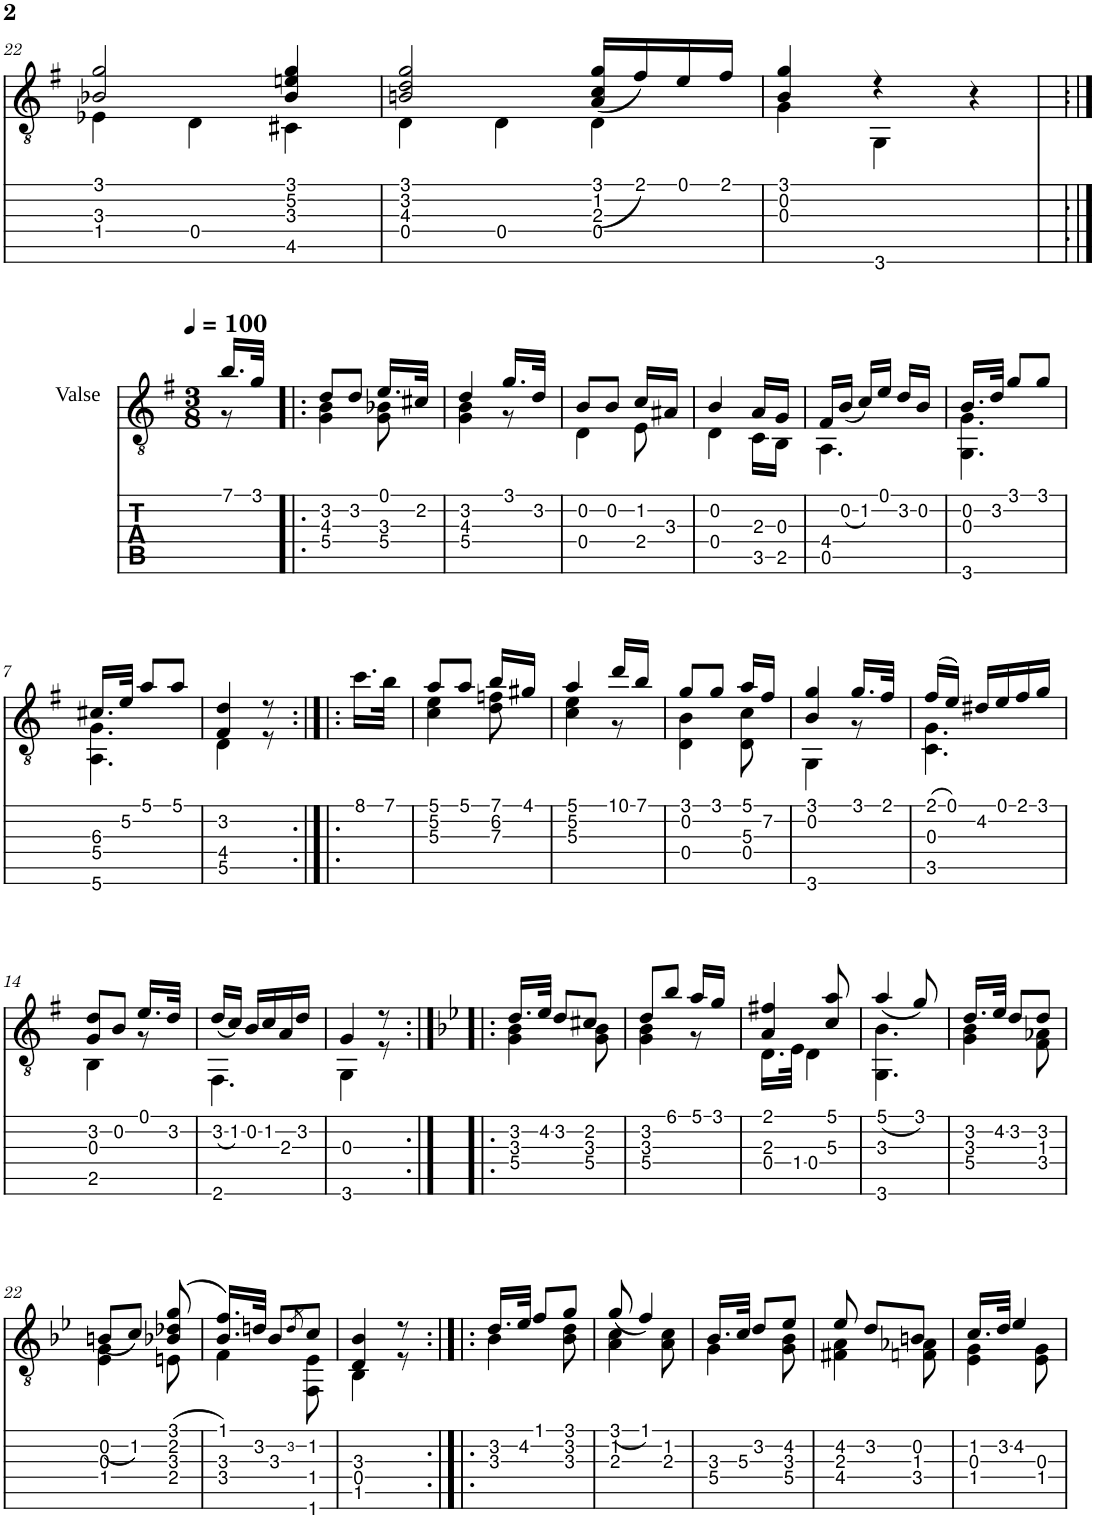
**kern	**kern
*part1	*part1
*staff2	*staff1
*I"Guitar	*
!!LO:PB:g=z
*	*clefGv2
*k[f#]	*k[f#]
*G:	*G:
*M3/4	*M3/4
=22	=22
*^	*^
2B-X 2g	4E-X	2B-X/ 2g/	4E-X\
.	4D	.	4D\
4B- 4en 4g	4C#X	4B-/ 4en/ 4g/	4C#X\
=23	=23	=23	=23
2Bn 2d 2g	4D	2Bn/ 2d/ 2g/	4D\
.	4D	.	4D\
16A\ 16c\ 16g\LL	4D	(<16A/ 16c/ 16g/LL	4D\
16f#J	.	16f#/)	.
16eL	.	16e/	.
16f#JJ	.	16f#/JJ	.
=24	=24	=24	=24
4B 4g	4G	4B/ 4g/	4G\
4r	4GG	4r	4GG\
4r	4ryy	4r	4ryy
*v	*v	*	*
*	*v	*v
=25:|!	=25:|!
64r	64ryy
!!LO:LB:g=z
=	=
*stria6	*
*k[f#]	*k[f#]
*G:	*G:
*M3/8	*M3/8
*	*MM100
*^	*^
16.bLL	8r	16.b/LL	8r
32gJJk	.	32g/JJk	.
=1!|:	=1!|:	=1!|:	=1!|:
8dL	4G 4B	8d/L	4G\ 4B\
8d	.	8d/J	.
16.eL	8G 8B-X	16.e/LL	8G\ 8B-X\
32c#XJJk	.	32c#X/JJk	.
=2	=2	=2	=2
4d	4G 4B	4d/	4G\ 4B\
16.gLL	8r	16.g/LL	8r
32dJJk	.	32d/JJk	.
=3	=3	=3	=3
8BL	4D	8B/L	4D\
8B	.	8B/J	.
16cL	8E	16c/LL	8E\
16A#XJJ	.	16A#X/JJ	.
=4	=4	=4	=4
4B	4D	4B/	4D\
16ALL	16CLL	16A/LL	16C\LL
16GJJ	16BBJJ	16G/JJ	16BB\JJ
=5	=5	=5	=5
16F#LL	4.AA	16F#/LL	4.AA\
16B	.	(<16B/JJ	.
16c	.	16c/LL)	.
16e	.	16e/JJ	.
16d	.	16d/LL	.
16BJJ	.	16B/JJ	.
=6	=6	=6	=6
16.BLL	4.GG 4.G	16.B/LL	4.GG\ 4.G\
32dJk	.	32d/JJk	.
8g	.	8g/L	.
8gJ	.	8g/J	.
!!LO:LB:g=z	!!
=7	=7	=7	=7
16.c#XLL	4.AA 4.G	16.c#X/LL	4.AA\ 4.G\
32eJk	.	32e/JJk	.
8a	.	8a/L	.
8aJ	.	8a/J	.
=8	=8	=8	=8
4F# 4d	4D	4F#/ 4d/	4D\
8r	8r	8r	8r
*v	*v	*	*
*	*v	*v
=8X1:|!|:	=8X1:|!|:
16.ccLL	16.cc\LL
32bJJk	32b\JJk
=9	=9
*^	*^
8aL	4c 4e	8a/L	4c\ 4e\
8a	.	8a/J	.
16bL	8d 8fn	16b/LL	8d\ 8fn\
16g#XJJ	.	16g#X/JJ	.
=10	=10	=10	=10
4a	4c 4e	4a/	4c\ 4e\
16ddLL	8r	16dd/LL	8r
16bJJ	.	16b/JJ	.
=11	=11	=11	=11
8gL	4D 4B	8g/L	4D\ 4B\
8g	.	8g/J	.
16aL	8D 8c	16a/LL	8D\ 8c\
16f#JJ	.	16f#/JJ	.
=12	=12	=12	=12
4B 4g	4GG	4B/ 4g/	4GG\
16.gLL	8r	16.g/LL	8r
32f#JJk	.	32f#/JJk	.
=13	=13	=13	=13
16f#LL	4.C 4.G	(16f#/LL	4.C\ 4.G\
16e	.	16e/JJ)	.
16d#X	.	16d#X/LL	.
16e	.	16e/	.
16f#	.	16f#/	.
16gJJ	.	16g/JJ	.
!!LO:LB:g=z	!!
=14	=14	=14	=14
8G\ 8d\L	4BB	8G/ 8d/L	4BB\
8B	.	8B/J	.
16.eL	8r	16.e/LL	8r
32dJJk	.	32d/JJk	.
=15	=15	=15	=15
16dLL	4.FF#	(<16d/LL	4.FF#\
16c	.	16c/JJ)	.
16B	.	16B/LL	.
16c	.	16c/	.
16A	.	16A/	.
16dJJ	.	16d/JJ	.
=16	=16	=16	=16
4G	4GG	4G/	4GG\
8r	8r	8r	8r
=17:|!|:	=17:|!|:	=17:|!|:	=17:|!|:
*k[b-e-]	*	*k[b-e-]	*
*g:	*	*g:	*
16.dLL	4G 4B-	16.d/LL	4G\ 4B-\
32e-Jk	.	32e-/JJk	.
8d	.	8d/L	.
8c#XJ	8G 8B-	8c#X/J	8G\ 8B-\
=18	=18	=18	=18
8dL	4G 4B-	8d/L	4G\ 4B-\
8b-	.	8b-/J	.
16aL	8r	16a/LL	8r
16gJJ	.	16g/JJ	.
=19	=19	=19	=19
4A 4f#X	16.DLL	4A/ 4f#X/	16.D\LL
.	32E-JJk	.	32E-\JJk
.	4D	.	4D\
8c 8a	.	8c/ 8a/	.
=20	=20	=20	=20
4a	4.GG 4.B-	(<4a/	4.GG\ 4.B-\
8g	.	8g/)	.
=21	=21	=21	=21
16.dLL	4G 4B-	16.d/LL	4G\ 4B-\
32e-Jk	.	32e-/JJk	.
8d	.	8d/L	.
8dJ	8F 8A-X	8d/J	8F\ 8A-X\
!!LO:LB:g=z	!!
=22	=22	=22	=22
8BnL	4E- 4G	(<8Bn/L	4E-\ 4G\
8c	.	8c/J)	.
8B-X\ 8d-X\ 8g\J	8En	(>8B-X/ 8d-X/ 8g/	8En\
=23	=23	=23	=23
16.B-\ 16.f\LL	4F	16.B-/ 16.f/LL)	4F\
32dnJk	.	32dn/JJk	.
8B-	.	8B-/L	.
qd	.	8qd/	.
8cJ	8FF 8E-	8c/J	8FF\ 8E-\
=24	=24	=24	=24
4D 4B-	4BB-	4D/ 4B-/	4BB-\
8r	8r	8r	8r
=25:|!|:	=25:|!|:	=25:|!|:	=25:|!|:
16.dLL	4B-	16.d/LL	4B-\
32e-Jk	.	32e-/JJk	.
8f	.	8f/L	.
8gJ	8B- 8d	8g/J	8B-\ 8d\
=26	=26	=26	=26
8g	4A 4c	(<8g/	4A\ 4c\
4f	.	4f/)	.
.	8A 8c	.	8A\ 8c\
=27	=27	=27	=27
16.B-LL	4G	16.B-/LL	4G\
32cJk	.	32c/JJk	.
8d	.	8d/L	.
8e-J	8G 8B-	8e-/J	8G\ 8B-\
=28	=28	=28	=28
8e-L	4F#X 4A	8e-/	4F#X\ 4A\
8d	.	8d/L	.
8BnJ	8Fn 8A-X	8Bn/J	8Fn\ 8A-X\
=29	=29	=29	=29
16.cLL	4E- 4G	16.c/LL	4E-\ 4G\
32dJJk	.	32d/JJk	.
4e-	.	4e-/	.
.	8E- 8G	.	8E-\ 8G\
*v	*v	*	*
*	*v	*v
=	=
*-	*-
